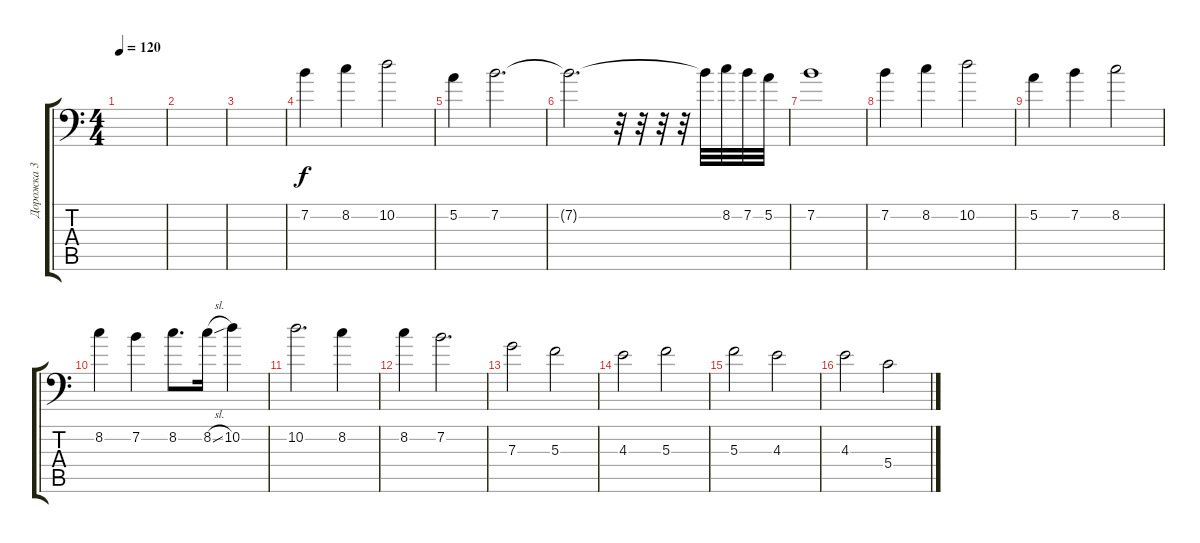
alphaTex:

\track ("Дорожка 3" "Дорожка 3") {instrument overdrivenguitar}
\staff {score tabs}
\tuning (A3 E3 C3 G2 D2 A1) {hide}
\ts (4 4)
\tempo 120
\clef f4
\ks c
|
|
|
7.2.4 8.2.4 10.2.2 |
5.2.4 7.2.2{d} |
7.2{t}.2{d} r.32 r.32 r.32 r.32 7.2{t}.32 8.2.32 7.2.32 5.2.32 |
7.2.1 |
7.2.4 8.2.4 10.2.2 |
5.2.4 7.2.4 8.2.2 |
8.2.4 7.2.4 8.2.8{d} 8.2{sl}.16 10.2.4 |
10.2.2{d} 8.2.4 |
8.2.4 7.2.2{d} |
7.3.2 5.3.2 |
4.3.2 5.3.2 |
5.3.2 4.3.2 |
4.3.2 5.4.2
